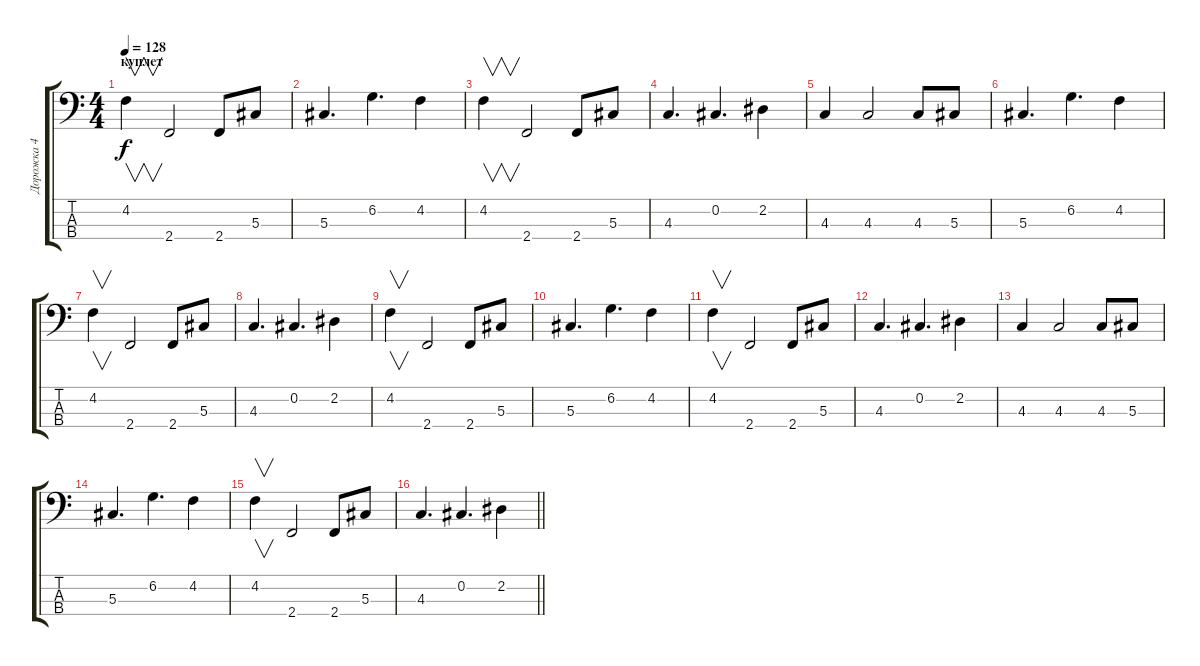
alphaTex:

\track ("Дорожка 4" "Дорожка 4") {instrument electricbassfinger}
\staff {score tabs}
\tuning (Gb2 Db2 Ab1 Eb1) {hide}
\ts (4 4)
\section ("" "куплет")
\tempo 128
\clef f4
\ks c
4.2.4{v dy f} 2.4.2 2.4.8 5.3.8 |
5.3.4{d} 6.2.4{d} 4.2.4 |
4.2.4{v} 2.4.2 2.4.8 5.3.8 |
4.3.4{d} 0.2.4{d} 2.2.4 |
4.3.4 4.3.2 4.3.8 5.3.8 |
5.3.4{d} 6.2.4{d} 4.2.4 |
4.2.4{v} 2.4.2 2.4.8 5.3.8 |
4.3.4{d} 0.2.4{d} 2.2.4 |
4.2.4{v} 2.4.2 2.4.8 5.3.8 |
5.3.4{d} 6.2.4{d} 4.2.4 |
4.2.4{v} 2.4.2 2.4.8 5.3.8 |
4.3.4{d} 0.2.4{d} 2.2.4 |
4.3.4 4.3.2 4.3.8 5.3.8 |
5.3.4{d} 6.2.4{d} 4.2.4 |
4.2.4{v} 2.4.2 2.4.8 5.3.8 |
\barLineRight lightlight
4.3.4{d} 0.2.4{d} 2.2.4
